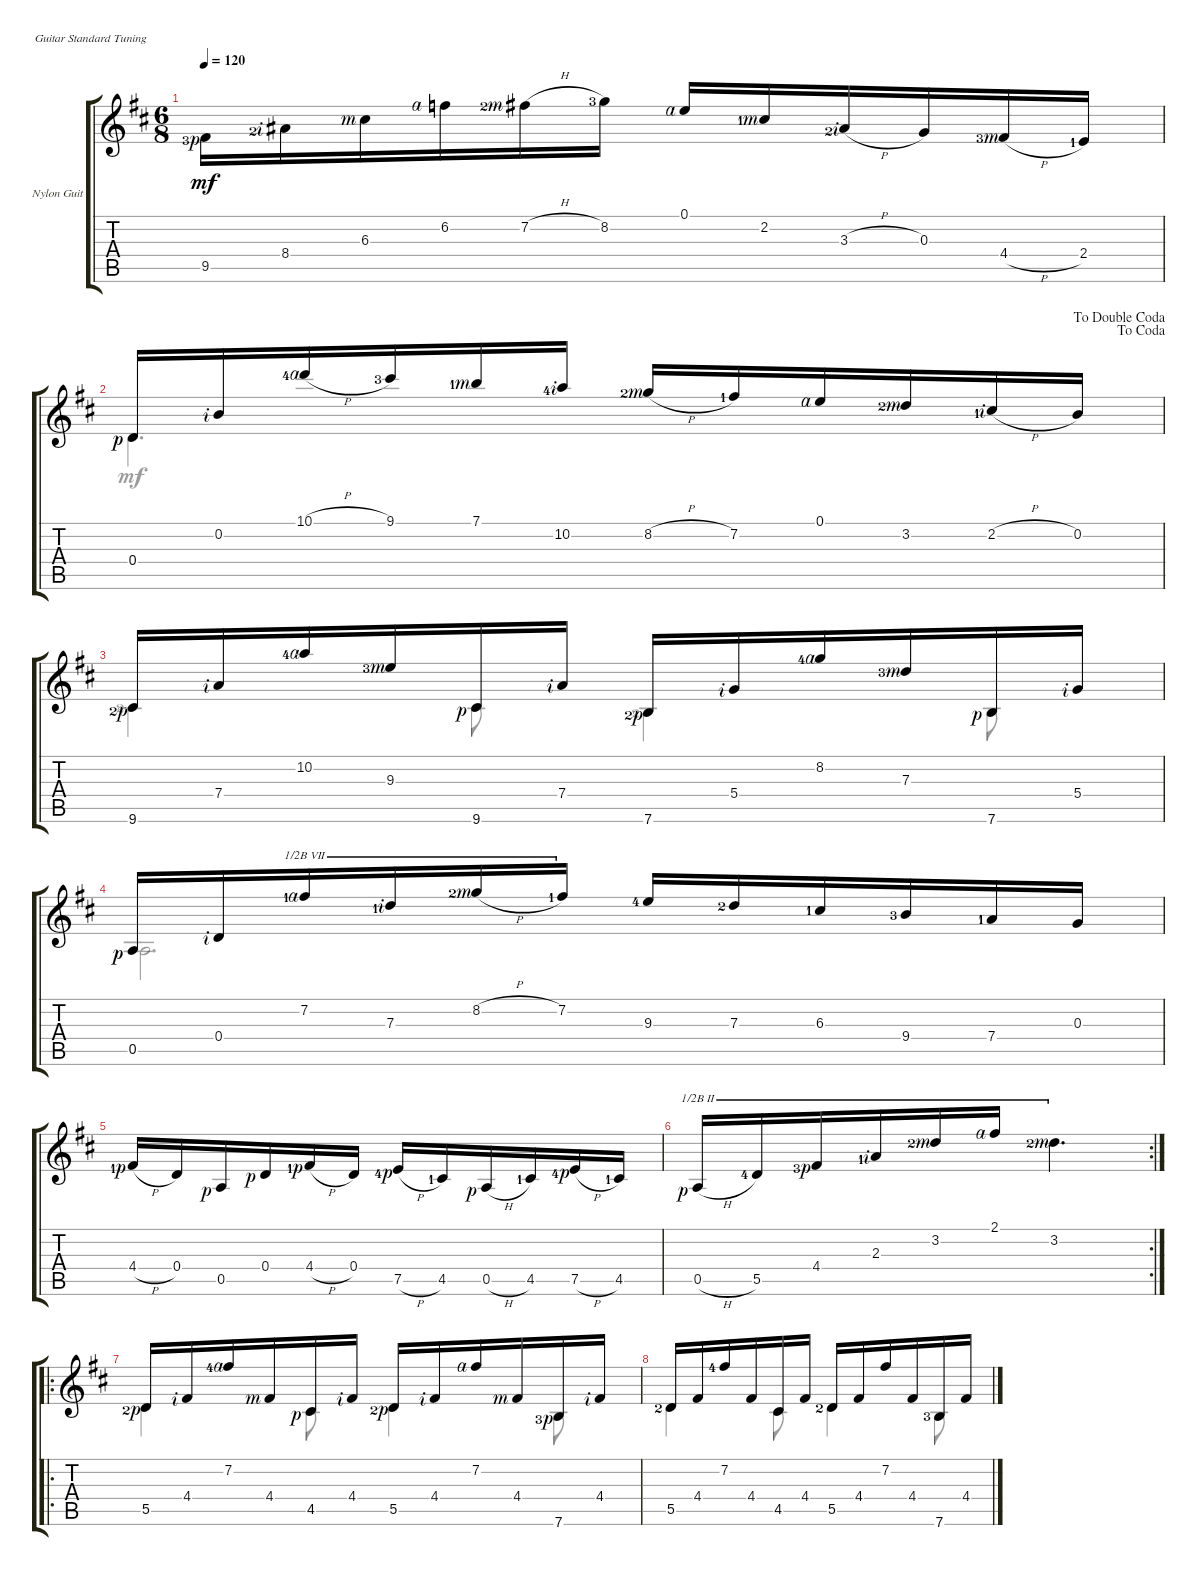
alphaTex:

\defaultSystemsLayout 4
\bracketExtendMode groupsimilarinstruments
\firstSystemTrackNameOrientation horizontal
\otherSystemsTrackNameOrientation horizontal
\track ("Nylon Guitar" "Nylon Guit") {instrument acousticguitarsteel}
\staff {score tabs}
\tuning (E4 B3 G3 D3 A2 E2)
\voice
\ts (6 8)
\tempo 120
\clef g2
\ks d
9.5{lf 4 rf 1}.16{dy mf} 8.4{lf 3 rf 2}.16 6.3{rf 3}.16 6.2{rf 4}.16 7.2{h lf 3 rf 3}.16 8.2{lf 4}.16 0.1{rf 4}.16 2.2{lf 2 rf 3}.16 3.3{h lf 3 rf 2}.16 0.3.16 4.4{h lf 4 rf 3}.16 2.4{lf 2}.16 |
\jump dacoda
\jump dadoublecoda
0.4{rf 1}.16 0.2{rf 2}.16 10.1{h lf 5 rf 4}.16 9.1{lf 4}.16 7.1{lf 2 rf 3}.16 10.2{lf 5 rf 2}.16 8.2{h lf 3 rf 3}.16 7.2{lf 2}.16 0.1{rf 4}.16 3.2{lf 3 rf 3}.16 2.2{h lf 2 rf 2}.16 0.2.16 |
9.6{lf 3 rf 1}.16 7.4{rf 2}.16 10.2{lf 5 rf 4}.16 9.3{lf 4 rf 3}.16 9.6{rf 1}.16 7.4{rf 2}.16 7.6{lf 3 rf 1}.16 5.4{rf 2}.16 8.2{lf 5 rf 4}.16 7.3{lf 4 rf 3}.16 7.6{rf 1}.16 5.4{rf 2}.16 |
0.5{rf 1}.16 0.4{rf 2}.16 7.2{lf 2 rf 4}.16{barre (7 half)} 7.3{lf 2 rf 2}.16{barre (7 half)} 8.2{h lf 3 rf 3}.16{barre (7 half)} 7.2{lf 2}.16{barre (7 half)} 9.3{lf 5}.16 7.3{lf 3}.16 6.3{lf 2}.16 9.4{lf 4}.16 7.4{lf 2}.16 0.3.16 |
4.4{h lf 2 rf 1}.16 0.4.16 0.5{rf 1}.16 0.4{rf 1}.16 4.4{h lf 2 rf 1}.16 0.4.16 7.5{h lf 5 rf 1}.16 4.5{lf 2}.16 0.5{h rf 1}.16 4.5{lf 2}.16 7.5{h lf 5 rf 1}.16 4.5{lf 2}.16 |
\rc 2
0.5{h rf 1}.16{barre (2 half)} 5.5{lf 5}.16{barre (2 half)} 4.4{lf 4 rf 1}.16{barre (2 half)} 2.3{lf 2 rf 2}.16{barre (2 half)} 3.2{lf 3 rf 3}.16{barre (2 half)} 2.1{rf 4}.16{barre (2 half)} 3.2{lf 3 rf 3}.4{d barre (2 half)} |
\ro
5.5{lf 3 rf 1}.16 4.4{rf 2}.16 7.2{lf 5 rf 4}.16 4.4{rf 3}.16 4.5{rf 1}.16 4.4{rf 2}.16 5.5{lf 3 rf 1}.16 4.4{rf 2}.16 7.2{rf 4}.16 4.4{rf 3}.16 7.6{lf 4 rf 1}.16 4.4{rf 2}.16 |
5.5{lf 3}.16 4.4.16 7.2{lf 5}.16 4.4.16 4.5.16 4.4.16 5.5{lf 3}.16 4.4.16 7.2.16 4.4.16 7.6{lf 4}.16 4.4.16
\voice
\clef g2
\ottava regular
\simile none
\ks d
|
0.4{rf 1}.4{d} |
9.6{lf 3}.4 9.6.8 7.6{lf 3}.4 7.6.8 |
0.5{rf 1}.2{d} |
|
|
5.5.4 4.5.8 5.5.4 7.6.8 |
5.5.4 4.5.8 5.5.4 7.6.8
